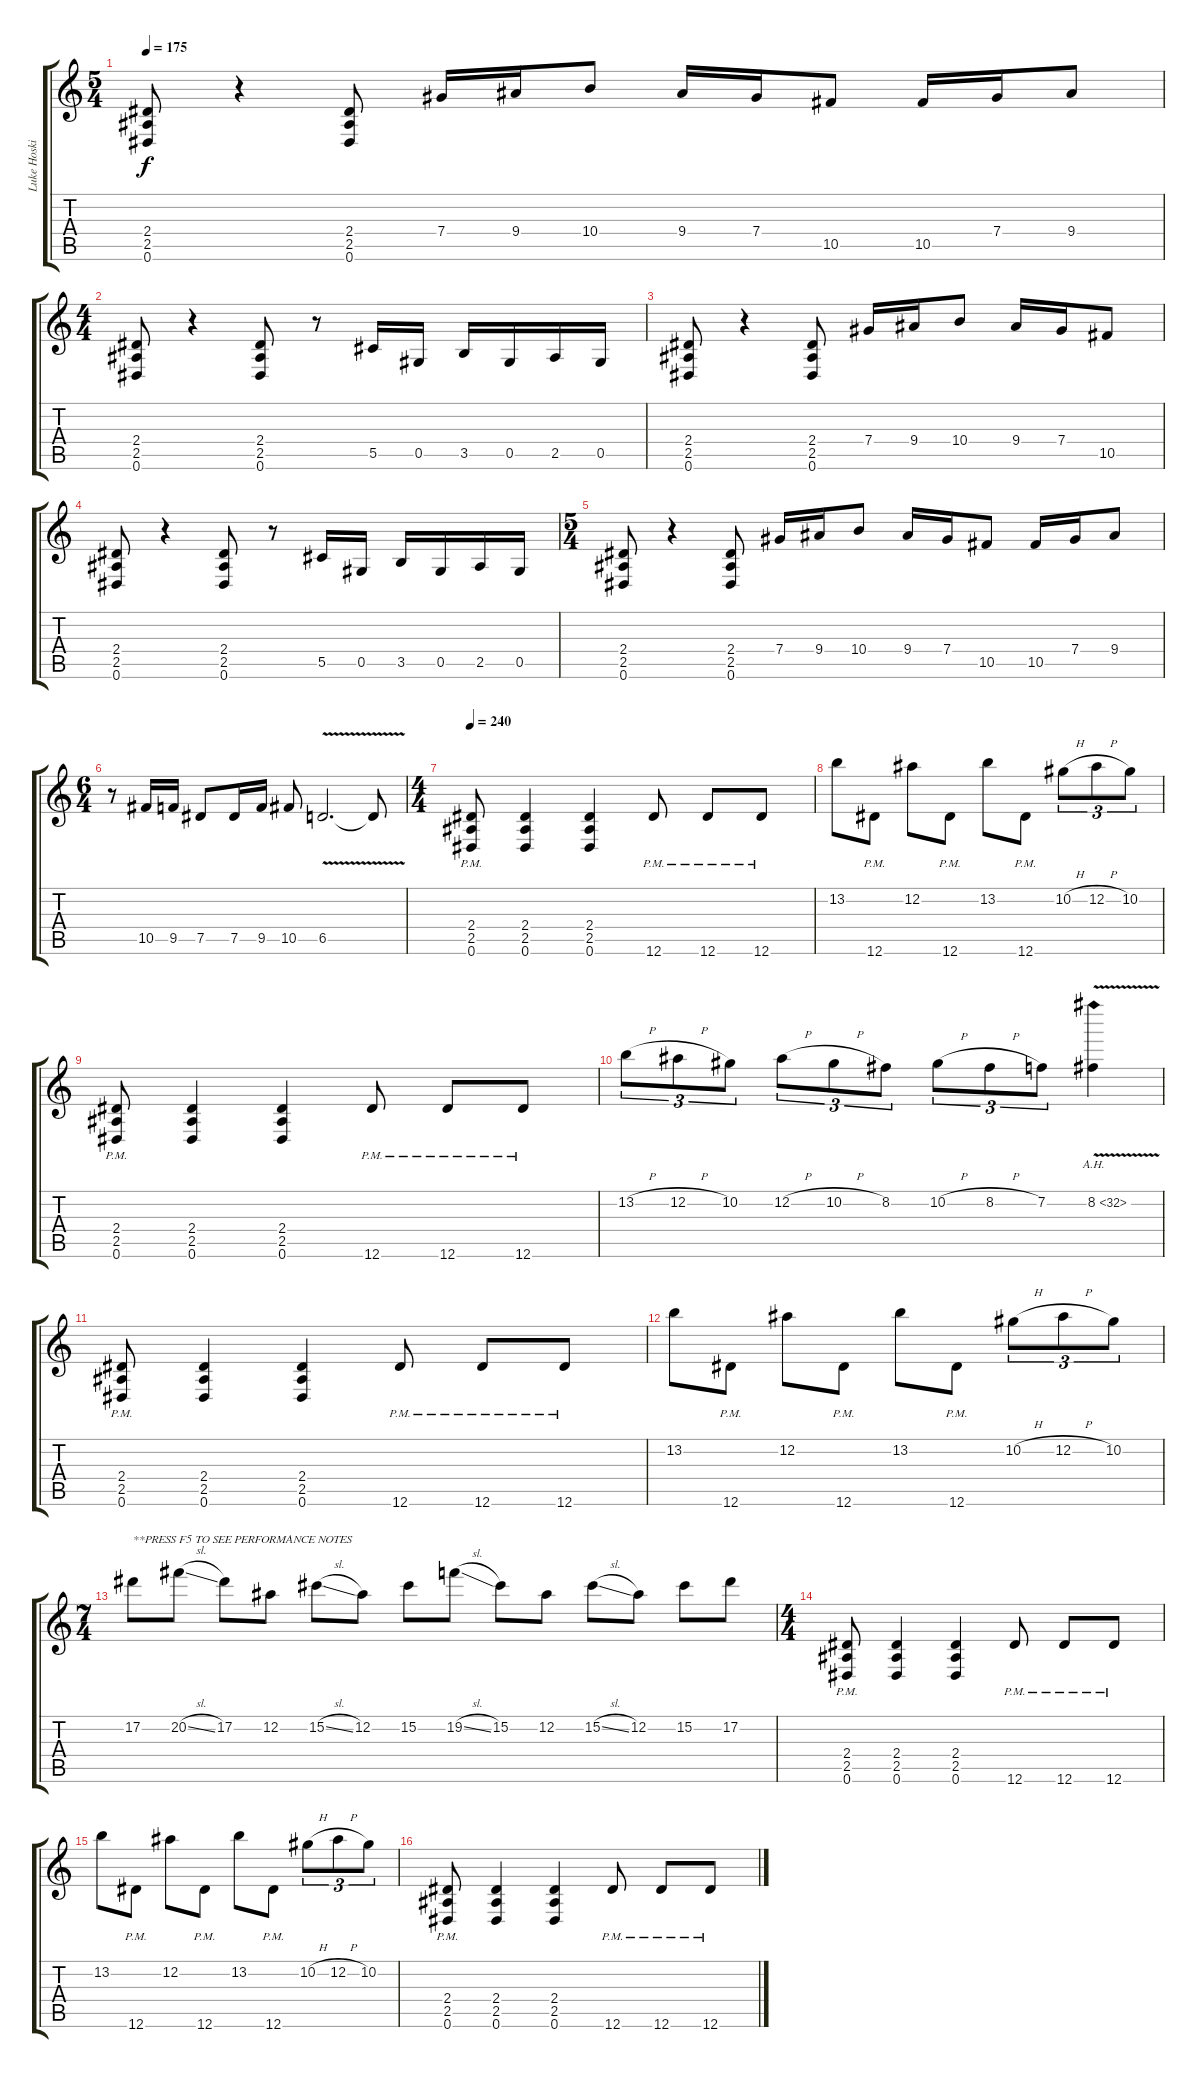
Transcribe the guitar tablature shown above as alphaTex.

\track ("Luke Hoskin" "Luke Hoski") {instrument overdrivenguitar}
\staff {score tabs}
\tuning (Eb4 Bb3 Gb3 Db3 Ab2 Eb2) {hide}
\ts (5 4)
\tempo 175
\clef g2
\ks c
(2.4 2.5 0.6).8{dy f} r.4 (2.4 2.5 0.6).8 7.4.16 9.4.16 10.4.8 9.4.16 7.4.16 10.5.8 10.5.16 7.4.16 9.4.8 |
\ts (4 4)
(2.4 2.5 0.6).8 r.4 (2.4 2.5 0.6).8 r.8 5.5.16 0.5.16 3.5.16 0.5.16 2.5.16 0.5.16 |
(2.4 2.5 0.6).8 r.4 (2.4 2.5 0.6).8 7.4.16 9.4.16 10.4.8 9.4.16 7.4.16 10.5.8 |
(2.4 2.5 0.6).8 r.4 (2.4 2.5 0.6).8 r.8 5.5.16 0.5.16 3.5.16 0.5.16 2.5.16 0.5.16 |
\ts (5 4)
(2.4 2.5 0.6).8 r.4 (2.4 2.5 0.6).8 7.4.16 9.4.16 10.4.8 9.4.16 7.4.16 10.5.8 10.5.16 7.4.16 9.4.8 |
\ts (6 4)
r.8 10.5.16 9.5.16 7.5.8 7.5.16 9.5.16 10.5.8 6.5{v}.2{d} 6.5{t}.8 |
\ts (4 4)
\tempo 240
(2.4{pm} 2.5{pm} 0.6{pm}).8 (2.4 2.5 0.6).4 (2.4 2.5 0.6).4 12.6{pm}.8 12.6{pm}.8 12.6{pm}.8 |
13.2.8 12.6{pm}.8 12.2.8 12.6{pm}.8 13.2.8 12.6{pm}.8 10.2{h}.8{tu (3 2)} 12.2{h}.8{tu (3 2)} 10.2.8{tu (3 2)} |
(2.4{pm} 2.5{pm} 0.6{pm}).8 (2.4 2.5 0.6).4 (2.4 2.5 0.6).4 12.6{pm}.8 12.6{pm}.8 12.6{pm}.8 |
13.2{h}.8{tu (3 2)} 12.2{h}.8{tu (3 2)} 10.2.8{tu (3 2)} 12.2{h}.8{tu (3 2)} 10.2{h}.8{tu (3 2)} 8.2.8{tu (3 2)} 10.2{h}.8{tu (3 2)} 8.2{h}.8{tu (3 2)} 7.2.8{tu (3 2)} 8.2{ah 24 v}.4 |
(2.4{pm} 2.5{pm} 0.6{pm}).8 (2.4 2.5 0.6).4 (2.4 2.5 0.6).4 12.6{pm}.8 12.6{pm}.8 12.6{pm}.8 |
13.2.8 12.6{pm}.8 12.2.8 12.6{pm}.8 13.2.8 12.6{pm}.8 10.2{h}.8{tu (3 2)} 12.2{h}.8{tu (3 2)} 10.2.8{tu (3 2)} |
\ts (7 4)
17.2.8{txt "**PRESS F5 TO SEE PERFORMANCE NOTES"} 20.2{sl}.8 17.2.8 12.2.8 15.2{sl}.8 12.2.8 15.2.8 19.2{sl}.8 15.2.8 12.2.8 15.2{sl}.8 12.2.8 15.2.8 17.2.8 |
\ts (4 4)
(2.4{pm} 2.5{pm} 0.6{pm}).8 (2.4 2.5 0.6).4 (2.4 2.5 0.6).4 12.6{pm}.8 12.6{pm}.8 12.6{pm}.8 |
13.2.8 12.6{pm}.8 12.2.8 12.6{pm}.8 13.2.8 12.6{pm}.8 10.2{h}.8{tu (3 2)} 12.2{h}.8{tu (3 2)} 10.2.8{tu (3 2)} |
(2.4{pm} 2.5{pm} 0.6{pm}).8 (2.4 2.5 0.6).4 (2.4 2.5 0.6).4 12.6{pm}.8 12.6{pm}.8 12.6{pm}.8
